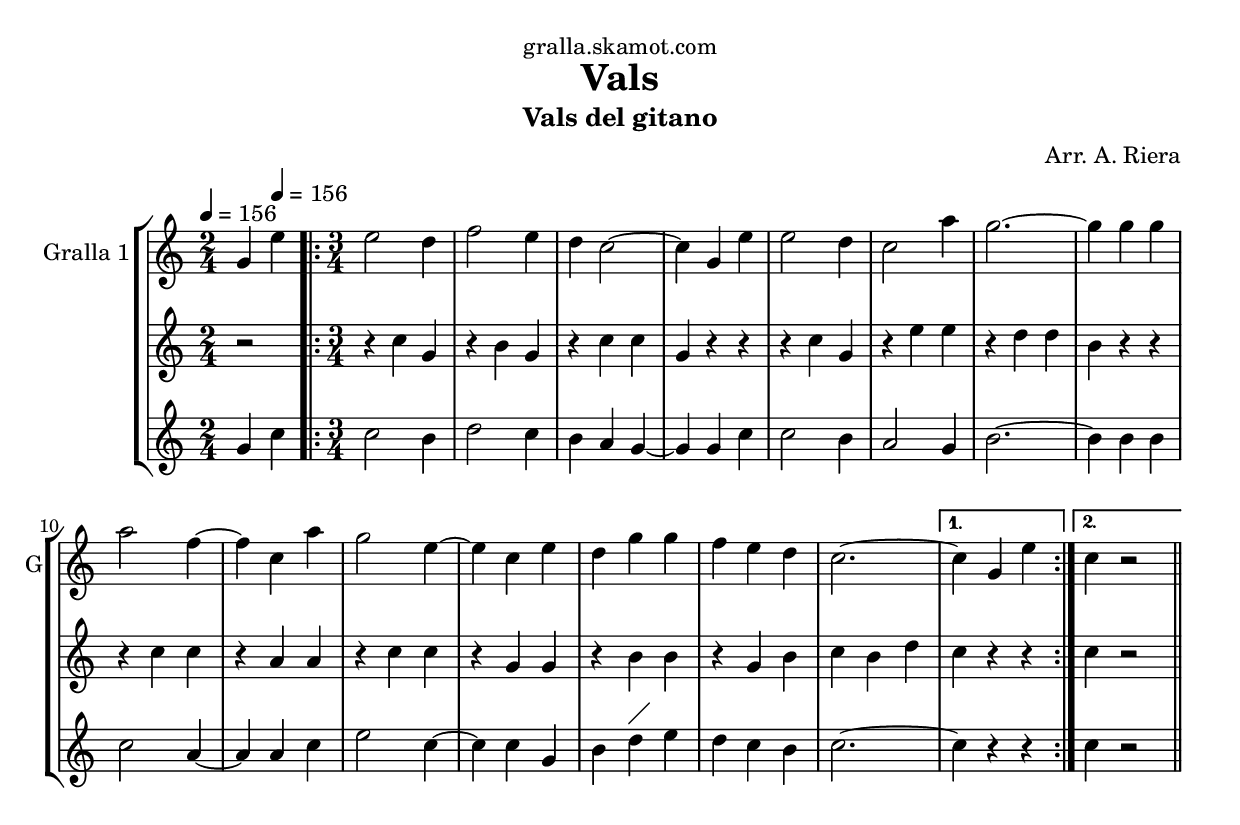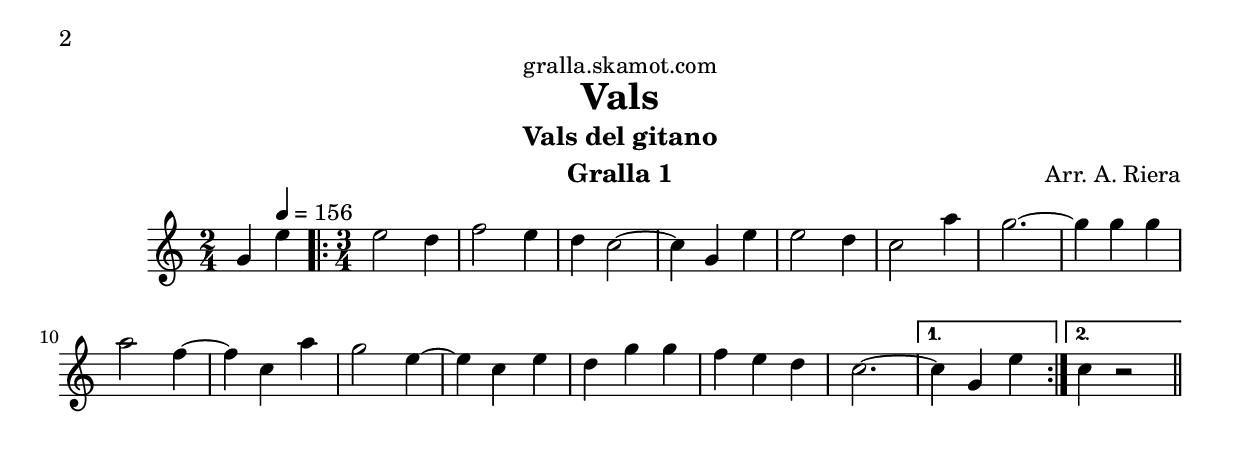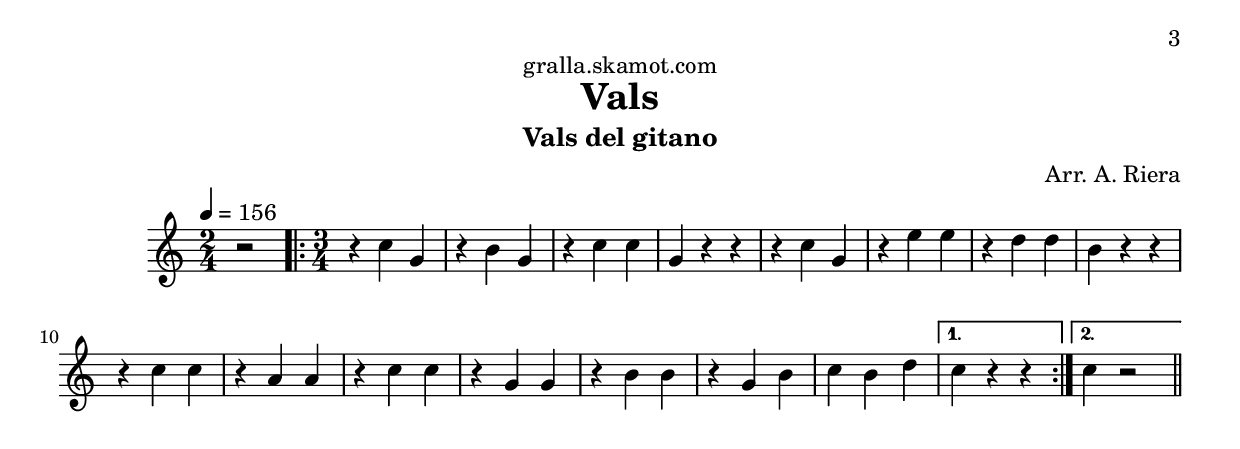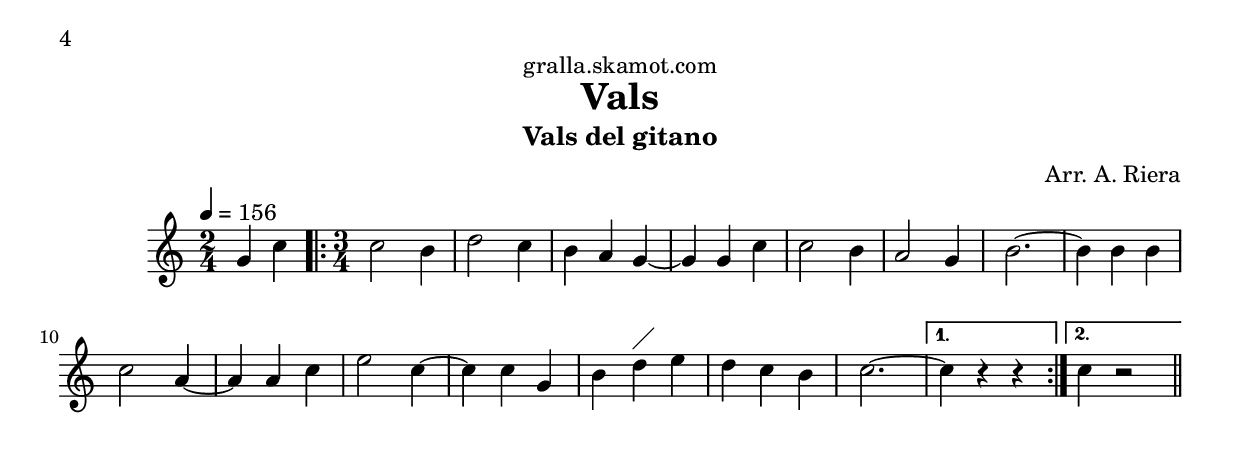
\version "2.16.2"

\header {
  dedication="gralla.skamot.com"
  title="Vals"
  subtitle="Vals del gitano"
  subsubtitle=""
  poet=""
  meter=""
  piece=""
  composer="Arr. A. Riera"
  arranger=""
  opus=""
  instrument=""
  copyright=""
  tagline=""
}

liniaroAa =
\relative g'
{
  \clef treble
  \key c \major
  \time 2/4
  g4 \tempo 4 = 156 e'  |
  \time 3/4   \repeat volta 2 { e2 d4  |
  f2 e4  |
  d4 c2 ~  |
  %05
  c4 g e'  |
  e2 d4  |
  c2 a'4  |
  g2. ~  |
  g4 g g  |
  %10
  a2 f4 ~  |
  f4 c a'  |
  g2 e4 ~  |
  e4 c e  |
  d4 g g  |
  %15
  f4 e d  |
  c2. ~ }
  \alternative { { c4 g e' }
  { c4  r2 } } \bar "||" % kompletite
}

liniaroAb =
\relative c''
{
  \tempo 4 = 156
  \clef treble
  \key c \major
  \time 2/4
  r2  |
  \time 3/4   \repeat volta 2 { r4 c g  |
  r4 b g  |
  r4 c c  |
  %05
  g4 r r  |
  r4 c g  |
  r4 e' e  |
  r4 d d  |
  b4 r r  |
  %10
  r4 c c  |
  r4 a a  |
  r4 c c  |
  r4 g g  |
  r4 b b  |
  %15
  r4 g b  |
  c4 b d }
  \alternative { { c4 r r }
  { c4 r2 } } \bar "||" % kompletite
}

liniaroAc =
\relative g'
{
  \tempo 4 = 156
  \clef treble
  \key c \major
  \time 2/4
  g4 c  |
  \time 3/4   \repeat volta 2 { c2 b4  |
  d2 c4  |
  b4 a g ~  |
  %05
  g4 g c  |
  c2 b4  |
  a2 g4  |
  b2. ~  |
  b4 b b  |
  %10
  c2 a4 ~  |
  a4 a c  |
  e2 c4 ~  |
  c4 c g  |
  b4 d ^\markup {\draw-line #'(2 . 2)} e  |
  %15
  d4 c b  |
  c2. ~ }
  \alternative { { c4 r r }
  { c4  r2 } } \bar "||" % kompletite
}

\bookpart {
  \score {
    \new StaffGroup {
      \override Score.RehearsalMark #'self-alignment-X = #LEFT
      <<
        \new Staff \with {instrumentName = #"Gralla 1" shortInstrumentName = #"G"} \liniaroAa
        \new Staff \with {instrumentName = #"" shortInstrumentName = #" "} \liniaroAb
        \new Staff \with {instrumentName = #"" shortInstrumentName = #" "} \liniaroAc
      >>
    }
    \layout {}
  }
  \score { \unfoldRepeats
    \new StaffGroup {
      \override Score.RehearsalMark #'self-alignment-X = #LEFT
      <<
        \new Staff \with {instrumentName = #"Gralla 1" shortInstrumentName = #"G"} \liniaroAa
        \new Staff \with {instrumentName = #"" shortInstrumentName = #" "} \liniaroAb
        \new Staff \with {instrumentName = #"" shortInstrumentName = #" "} \liniaroAc
      >>
    }
    \midi {
      \set Staff.midiInstrument = "oboe"
      \set DrumStaff.midiInstrument = "drums"
    }
  }
}

\bookpart {
  \header {instrument="Gralla 1"}
  \score {
    \new StaffGroup {
      \override Score.RehearsalMark #'self-alignment-X = #LEFT
      <<
        \new Staff \liniaroAa
      >>
    }
    \layout {}
  }
  \score { \unfoldRepeats
    \new StaffGroup {
      \override Score.RehearsalMark #'self-alignment-X = #LEFT
      <<
        \new Staff \liniaroAa
      >>
    }
    \midi {
      \set Staff.midiInstrument = "oboe"
      \set DrumStaff.midiInstrument = "drums"
    }
  }
}

\bookpart {
  \header {instrument=""}
  \score {
    \new StaffGroup {
      \override Score.RehearsalMark #'self-alignment-X = #LEFT
      <<
        \new Staff \liniaroAb
      >>
    }
    \layout {}
  }
  \score { \unfoldRepeats
    \new StaffGroup {
      \override Score.RehearsalMark #'self-alignment-X = #LEFT
      <<
        \new Staff \liniaroAb
      >>
    }
    \midi {
      \set Staff.midiInstrument = "oboe"
      \set DrumStaff.midiInstrument = "drums"
    }
  }
}

\bookpart {
  \header {instrument=""}
  \score {
    \new StaffGroup {
      \override Score.RehearsalMark #'self-alignment-X = #LEFT
      <<
        \new Staff \liniaroAc
      >>
    }
    \layout {}
  }
  \score { \unfoldRepeats
    \new StaffGroup {
      \override Score.RehearsalMark #'self-alignment-X = #LEFT
      <<
        \new Staff \liniaroAc
      >>
    }
    \midi {
      \set Staff.midiInstrument = "oboe"
      \set DrumStaff.midiInstrument = "drums"
    }
  }
}

